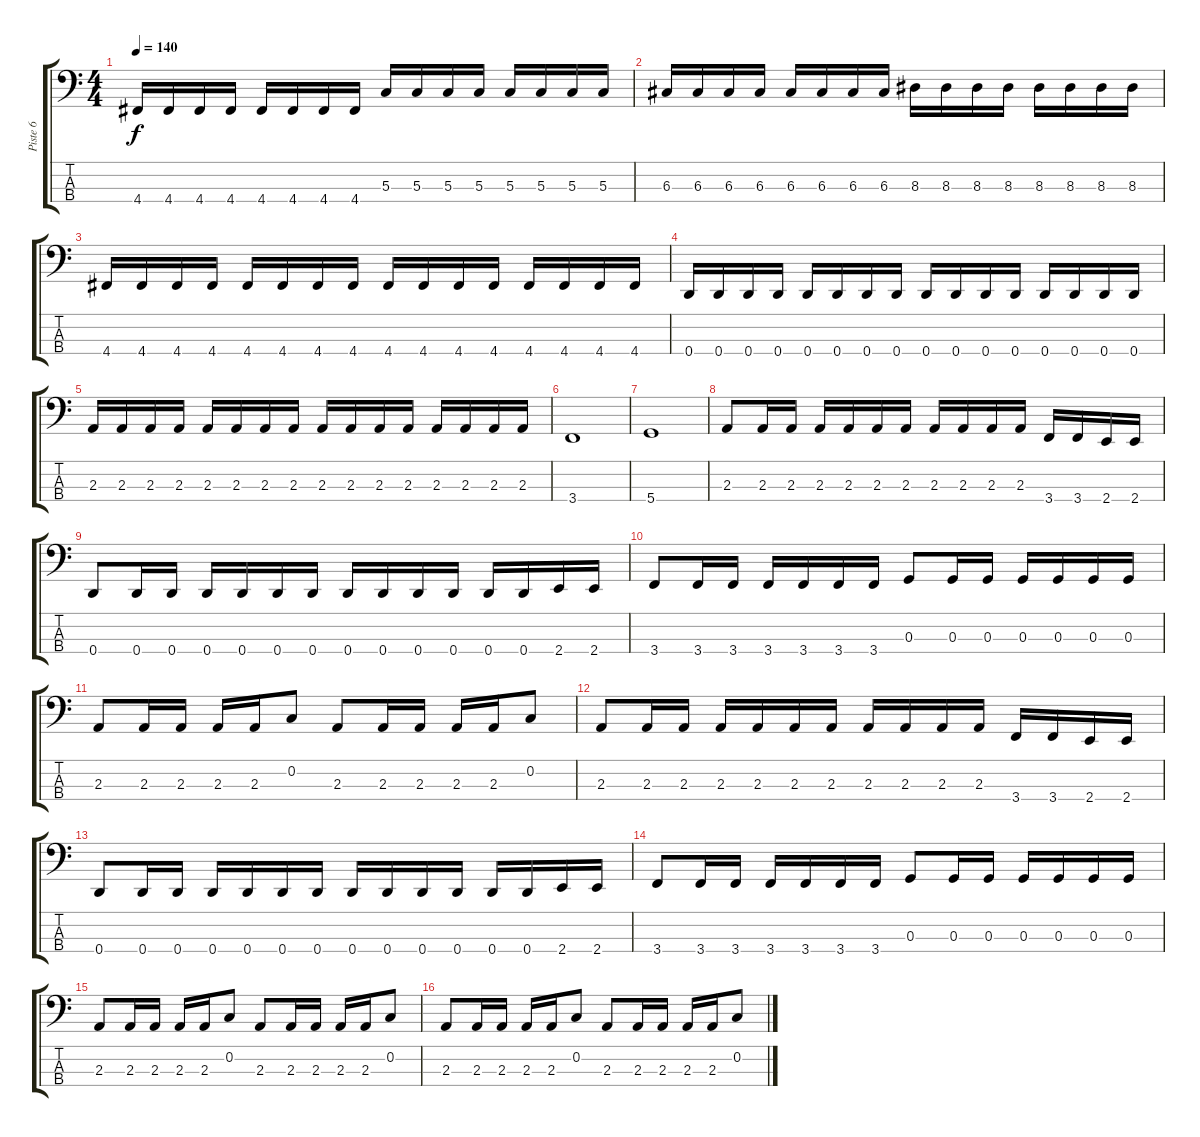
\track ("Piste 6" "Piste 6") {instrument electricbassfinger}
\staff {score tabs}
\tuning (F2 C2 G1 D1) {hide}
\ts (4 4)
\tempo 140
\clef f4
\ks c
4.4.16{dy f} 4.4.16 4.4.16 4.4.16 4.4.16 4.4.16 4.4.16 4.4.16 5.3.16 5.3.16 5.3.16 5.3.16 5.3.16 5.3.16 5.3.16 5.3.16 |
6.3.16 6.3.16 6.3.16 6.3.16 6.3.16 6.3.16 6.3.16 6.3.16 8.3.16 8.3.16 8.3.16 8.3.16 8.3.16 8.3.16 8.3.16 8.3.16 |
4.4.16 4.4.16 4.4.16 4.4.16 4.4.16 4.4.16 4.4.16 4.4.16 4.4.16 4.4.16 4.4.16 4.4.16 4.4.16 4.4.16 4.4.16 4.4.16 |
0.4.16 0.4.16 0.4.16 0.4.16 0.4.16 0.4.16 0.4.16 0.4.16 0.4.16 0.4.16 0.4.16 0.4.16 0.4.16 0.4.16 0.4.16 0.4.16 |
2.3.16 2.3.16 2.3.16 2.3.16 2.3.16 2.3.16 2.3.16 2.3.16 2.3.16 2.3.16 2.3.16 2.3.16 2.3.16 2.3.16 2.3.16 2.3.16 |
3.4.1 |
5.4.1 |
2.3.8 2.3.16 2.3.16 2.3.16 2.3.16 2.3.16 2.3.16 2.3.16 2.3.16 2.3.16 2.3.16 3.4.16 3.4.16 2.4.16 2.4.16 |
0.4.8 0.4.16 0.4.16 0.4.16 0.4.16 0.4.16 0.4.16 0.4.16 0.4.16 0.4.16 0.4.16 0.4.16 0.4.16 2.4.16 2.4.16 |
3.4.8 3.4.16 3.4.16 3.4.16 3.4.16 3.4.16 3.4.16 0.3.8 0.3.16 0.3.16 0.3.16 0.3.16 0.3.16 0.3.16 |
2.3.8 2.3.16 2.3.16 2.3.16 2.3.16 0.2.8 2.3.8 2.3.16 2.3.16 2.3.16 2.3.16 0.2.8 |
2.3.8 2.3.16 2.3.16 2.3.16 2.3.16 2.3.16 2.3.16 2.3.16 2.3.16 2.3.16 2.3.16 3.4.16 3.4.16 2.4.16 2.4.16 |
0.4.8 0.4.16 0.4.16 0.4.16 0.4.16 0.4.16 0.4.16 0.4.16 0.4.16 0.4.16 0.4.16 0.4.16 0.4.16 2.4.16 2.4.16 |
3.4.8 3.4.16 3.4.16 3.4.16 3.4.16 3.4.16 3.4.16 0.3.8 0.3.16 0.3.16 0.3.16 0.3.16 0.3.16 0.3.16 |
2.3.8 2.3.16 2.3.16 2.3.16 2.3.16 0.2.8 2.3.8 2.3.16 2.3.16 2.3.16 2.3.16 0.2.8 |
2.3.8 2.3.16 2.3.16 2.3.16 2.3.16 0.2.8 2.3.8 2.3.16 2.3.16 2.3.16 2.3.16 0.2.8
